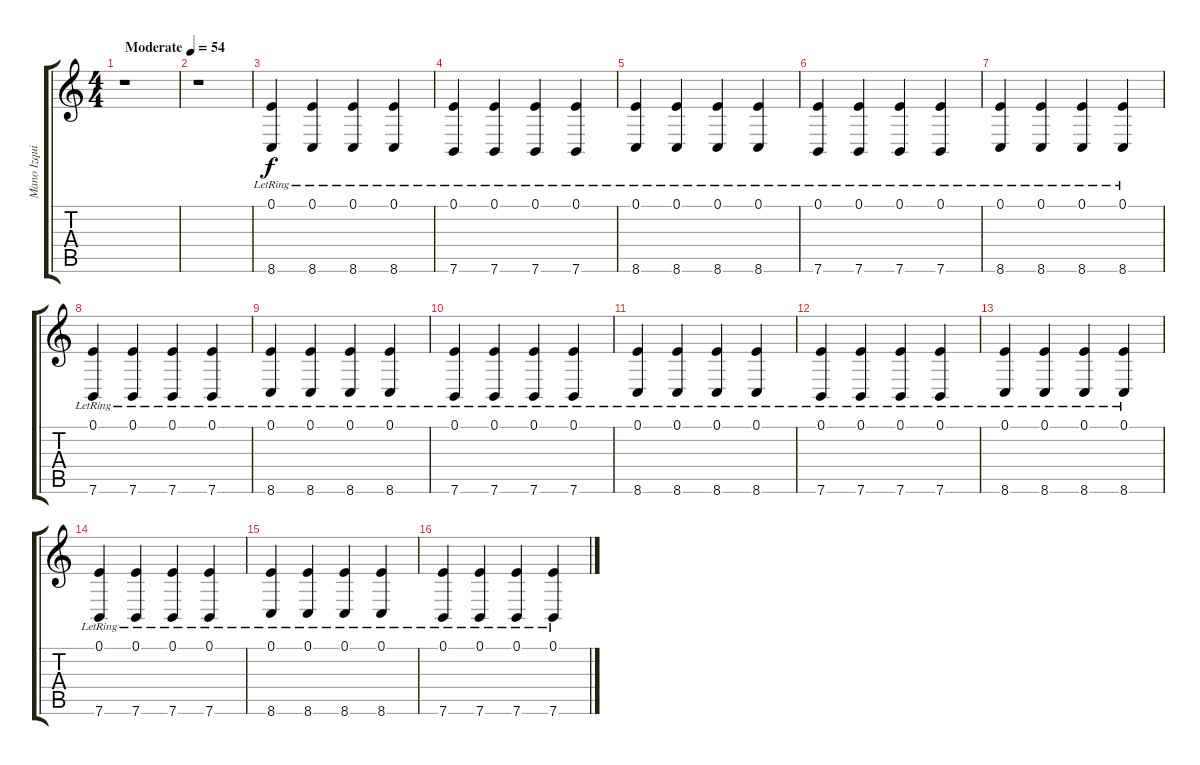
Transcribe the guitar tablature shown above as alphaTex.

\track ("Mano Izquierda" "Mano Izqui") {instrument electricgrandpiano}
\staff {score tabs}
\tuning (E4 B3 G3 D3 A2 E2) {hide}
\ts (4 4)
\tempo (54 "Moderate")
\clef g2
\ks c
r.1{dy f instrument electricgrandpiano} |
r.1 |
(0.1{lr} 8.6{lr}).4{volume 12} (0.1{lr} 8.6{lr}).4 (0.1{lr} 8.6{lr}).4 (0.1{lr} 8.6{lr}).4 |
(0.1{lr} 7.6{lr}).4 (0.1{lr} 7.6{lr}).4 (0.1{lr} 7.6{lr}).4 (0.1{lr} 7.6{lr}).4 |
(0.1{lr} 8.6{lr}).4 (0.1{lr} 8.6{lr}).4 (0.1{lr} 8.6{lr}).4 (0.1{lr} 8.6{lr}).4 |
(0.1{lr} 7.6{lr}).4 (0.1{lr} 7.6{lr}).4 (0.1{lr} 7.6{lr}).4 (0.1{lr} 7.6{lr}).4 |
(0.1{lr} 8.6{lr}).4 (0.1{lr} 8.6{lr}).4 (0.1{lr} 8.6{lr}).4 (0.1{lr} 8.6{lr}).4 |
(0.1{lr} 7.6{lr}).4 (0.1{lr} 7.6{lr}).4 (0.1{lr} 7.6{lr}).4 (0.1{lr} 7.6{lr}).4 |
(0.1{lr} 8.6{lr}).4 (0.1{lr} 8.6{lr}).4 (0.1{lr} 8.6{lr}).4 (0.1{lr} 8.6{lr}).4 |
(0.1{lr} 7.6{lr}).4 (0.1{lr} 7.6{lr}).4 (0.1{lr} 7.6{lr}).4 (0.1{lr} 7.6{lr}).4 |
(0.1{lr} 8.6{lr}).4 (0.1{lr} 8.6{lr}).4 (0.1{lr} 8.6{lr}).4 (0.1{lr} 8.6{lr}).4 |
(0.1{lr} 7.6{lr}).4 (0.1{lr} 7.6{lr}).4 (0.1{lr} 7.6{lr}).4 (0.1{lr} 7.6{lr}).4 |
(0.1{lr} 8.6{lr}).4 (0.1{lr} 8.6{lr}).4 (0.1{lr} 8.6{lr}).4 (0.1{lr} 8.6{lr}).4 |
(0.1{lr} 7.6{lr}).4 (0.1{lr} 7.6{lr}).4 (0.1{lr} 7.6{lr}).4 (0.1{lr} 7.6{lr}).4 |
(0.1{lr} 8.6{lr}).4 (0.1{lr} 8.6{lr}).4 (0.1{lr} 8.6{lr}).4 (0.1{lr} 8.6{lr}).4 |
(0.1{lr} 7.6{lr}).4 (0.1{lr} 7.6{lr}).4 (0.1{lr} 7.6{lr}).4 (0.1{lr} 7.6{lr}).4
